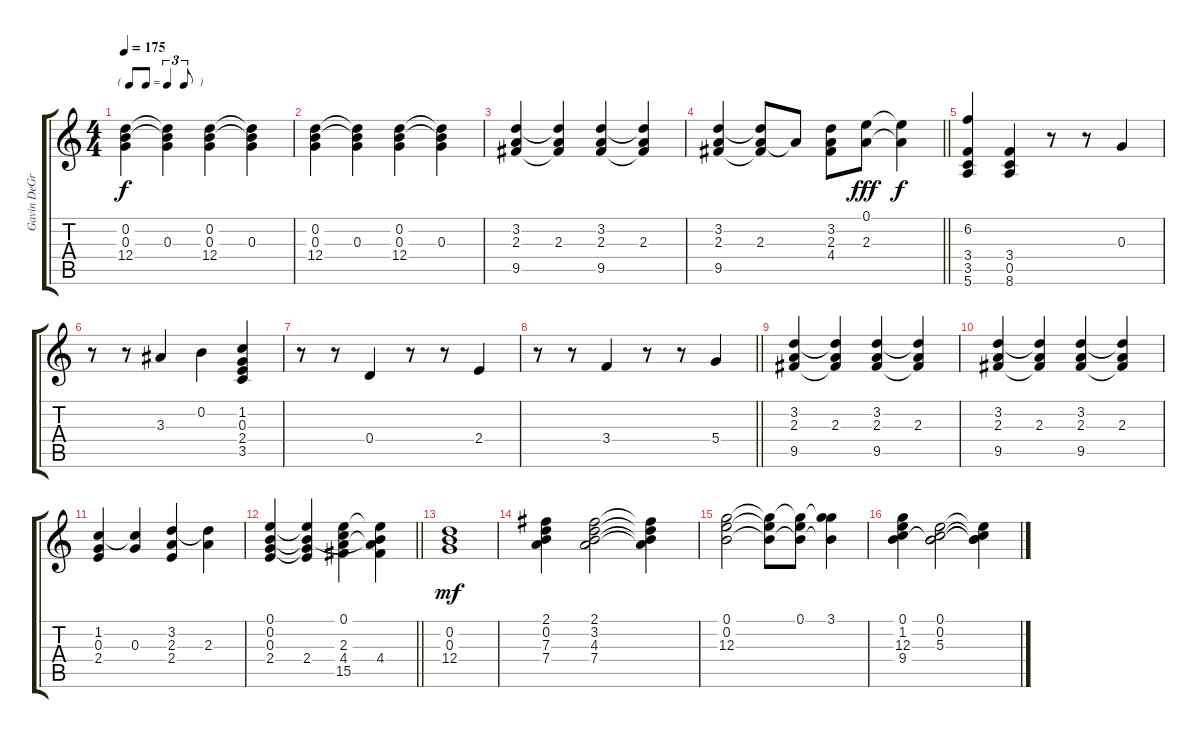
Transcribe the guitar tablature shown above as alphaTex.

\track ("Gavin DeGraw" "Gavin DeGr") {instrument acousticguitarsteel}
\staff {score tabs}
\tuning (E4 B3 G3 D3 A2 E2) {hide}
\ts (4 4)
\tf triplet8th
\tempo 175
\clef g2
\ks c
(0.2 0.3 12.4).4{dy f} (0.2{t} 0.3 12.4{t}).4 (0.2 0.3 12.4).4 (0.2{t} 0.3 12.4{t}).4 |
(0.2 0.3 12.4).4 (0.2{t} 0.3 12.4{t}).4 (0.2 0.3 12.4).4 (0.2{t} 0.3 12.4{t}).4 |
(3.2 2.3 9.5).4 (3.2{t} 2.3 9.5{t}).4 (3.2 2.3 9.5).4 (3.2{t} 2.3 9.5{t}).4 |
\barLineRight lightlight
(3.2 2.3 9.5).4 (3.2{t} 2.3 9.5{t}).8 2.3{t}.8 (3.2 2.3 4.4).8 (0.1 2.3).8{dy fff} (0.1{t} 2.3{t}).4{dy f} |
(6.2 3.4 3.5 5.6).4 (3.4 0.5 8.6).4 r.8 r.8 0.3.4 |
r.8 r.8 3.3.4 0.2.4 (1.2 0.3 2.4 3.5).4 |
r.8 r.8 0.4.4 r.8 r.8 2.4.4 |
\barLineRight lightlight
r.8 r.8 3.4.4 r.8 r.8 5.4.4 |
(3.2 2.3 9.5).4 (3.2{t} 2.3 9.5{t}).4 (3.2 2.3 9.5).4 (3.2{t} 2.3 9.5{t}).4 |
(3.2 2.3 9.5).4 (3.2{t} 2.3 9.5{t}).4 (3.2 2.3 9.5).4 (3.2{t} 2.3 9.5{t}).4 |
(1.2 0.3 2.4).4 (1.2{t} 0.3).4 (3.2 2.3 2.4).4 (3.2{t} 2.3).4 |
\barLineRight lightlight
(0.1 0.2 0.3 2.4).4 (0.1{t} 0.2{t} 0.3{t} 2.4).4 (0.1 2.3 4.4 15.5).4 (0.1{t} 0.2{t} 2.3{t} 4.4).4 |
(0.2 0.3 12.4).1{dy mf volume 11} |
(2.1 0.2 7.3 7.4).4 (2.1 3.2 4.3 7.4).2 (2.1{t} 3.2{t} 4.3{t} 7.4{t}).4 |
(0.1 0.2 12.3).2 (0.1{t} 0.2{t} 12.3{t}).8 (0.1 0.2{t} 12.3{t}).8 (3.1 0.2{t} 12.3{t}).4 |
(0.1 1.2 12.3 9.4).4 (0.1 0.2 5.3 9.4{t}).2 (0.1{t} 0.2{t} 5.3{t} 9.4{t}).4
